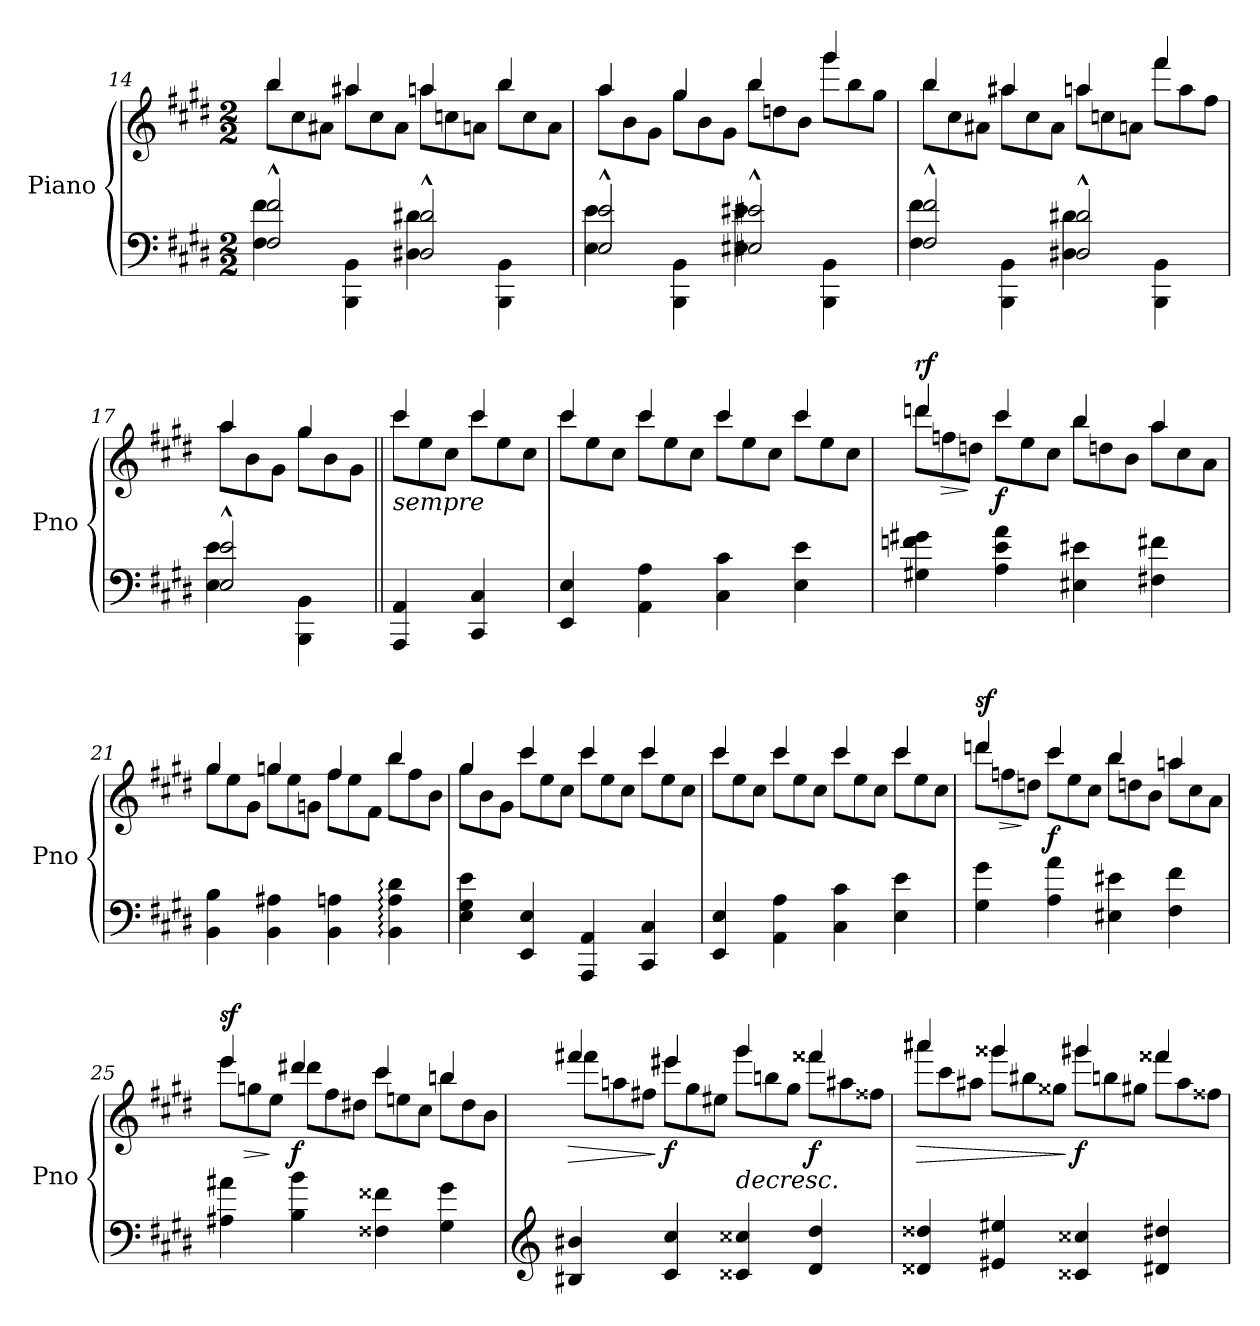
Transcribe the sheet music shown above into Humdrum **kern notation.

**kern	**kern	**dynam
*part1	*part1	*part1
*staff2	*staff1	*staff1/2
*I"Piano	*	*
*I'Pno	*	*
*clefF4	*clefG2	*
*k[f#c#g#d#]	*k[f#c#g#d#]	*
*M2/2	*M2/2	*
=14	=14	=14
*^	*^	*
*	*	*	*Xtuplet	*
2F#/^^ 2f#/^^	4F#\ 4f#\	4bb/	12bb\L	.
.	.	.	12cc#\	.
.	.	.	12a#X\J	.
.	4BBB\ 4BB\	4aa#X/	12aa#\L	.
.	.	.	12cc#\	.
.	.	.	12a#\J	.
2D#/^^ 2d#/^^	4D#X\ 4d#X\	4aan/	12aa\L	.
.	.	.	12ccn\	.
.	.	.	12an\J	.
.	4BBB\ 4BB\	4bb/	12bb\L	.
.	.	.	12cc\	.
.	.	.	12a\J	.
!!LO:LB:g=z	!!
=15	=15	=15	=15	=15
2E/^^ 2e/^^	4E\ 4e\	4aa/	12aa\L	.
.	.	.	12b\	.
.	.	.	12g#\J	.
.	4BBB\ 4BB\	4gg#/	12gg#\L	.
.	.	.	12b\	.
.	.	.	12g#\J	.
2E#X/^^ 2e#X/^^	4E#\ 4e#\	4bb/	12bb\L	.
.	.	.	12ddn\	.
.	.	.	12b\J	.
.	4BBB\ 4BB\	4ggg#/	12ggg#\L	.
.	.	.	12bb\	.
.	.	.	12gg#\J	.
=16	=16	=16	=16	=16
2F#/^^ 2f#/^^	4F#\ 4f#\	4bb/	12bb\L	.
.	.	.	12cc#\	.
.	.	.	12a#X\J	.
.	4BBB\ 4BB\	4aa#X/	12aa#\L	.
.	.	.	12cc#\	.
.	.	.	12a#\J	.
2D#/^^ 2d#/^^	4D#X\ 4d#X\	4aan/	12aa\L	.
.	.	.	12ccn\	.
.	.	.	12an\J	.
.	4BBB\ 4BB\	4fff#/	12fff#\L	.
.	.	.	12aa\	.
.	.	.	12ff#\J	.
=17	=17	=17	=17	=17
2E/^^ 2e/^^	4E\ 4e\	4aa/	12aa\L	.
.	.	.	12b\	.
.	.	.	12g#\J	.
.	4BBB\ 4BB\	4gg#/	12gg#\L	.
.	.	.	12b\	.
.	.	.	12g#\J	.
*v	*v	*	*	*
=18||	=18||	=18||	=18||
!	!LO:TX:b:i:t=sempre	!	!
4AAA/ 4AA/	4ccc#/	12ccc#\L	.
.	.	12ee\	.
.	.	12cc#\J	.
4CC#/ 4C#/	4ccc#/	12ccc#\L	.
.	.	12ee\	.
.	.	12cc#\J	.
!!LO:LB:g=z	!!
=19	=19	=19	=19
4EE/ 4E/	4ccc#/	12ccc#\L	.
.	.	12ee\	.
.	.	12cc#\J	.
4AA\ 4A\	4ccc#/	12ccc#\L	.
.	.	12ee\	.
.	.	12cc#\J	.
4C#\ 4c#\	4ccc#/	12ccc#\L	.
.	.	12ee\	.
.	.	12cc#\J	.
4E\ 4e\	4ccc#/	12ccc#\L	.
.	.	12ee\	.
.	.	12cc#\J	.
=20	=20	=20	=20
!	!	!	!LO:HP:b
!	!	!	!LO:DY:n=1:a
4G#X\ 4fn\ 4g#X\	4dddn/	12ddd\L	> rf
.	.	12ffn\	.
.	.	12ddn\J	]
!	!	!	!LO:DY:n=2:b
4A\ 4e\ 4a\	4ccc#/	12ccc#\L	f
.	.	12ee\	.
.	.	12cc#\J	.
4E#X\ 4e#X\	4bb/	12bb\L	.
.	.	12ddn\	.
.	.	12b\J	.
4F#X\ 4f#X\	4aa/	12aa\L	.
.	.	12cc#\	.
.	.	12a\J	.
=21	=21	=21	=21
4BB\ 4B\	4gg#/	12gg#\L	.
.	.	12ee\	.
.	.	12g#\J	.
4BB\ 4A#X\	4ggn/	12gg\L	.
.	.	12ee\	.
.	.	12gn\J	.
4BB\ 4An\	4ff#/	12ff#\L	.
.	.	12ee\	.
.	.	12f#\J	.
4BB\: 4A\: 4d#\:	4bb/	12bb\L	.
.	.	12ff#\	.
.	.	12b\J	.
!!LO:LB:g=z	!!
=22	=22	=22	=22
4E\ 4G#\ 4e\	4gg#/	12gg#\L	.
.	.	12b\	.
.	.	12g#\J	.
4EE/ 4E/	4ccc#/	12ccc#\L	.
.	.	12ee\	.
.	.	12cc#\J	.
4AAA/ 4AA/	4ccc#/	12ccc#\L	.
.	.	12ee\	.
.	.	12cc#\J	.
4CC#/ 4C#/	4ccc#/	12ccc#\L	.
.	.	12ee\	.
.	.	12cc#\J	.
=23	=23	=23	=23
4EE/ 4E/	4ccc#/	12ccc#\L	.
.	.	12ee\	.
.	.	12cc#\J	.
4AA\ 4A\	4ccc#/	12ccc#\L	.
.	.	12ee\	.
.	.	12cc#\J	.
4C#\ 4c#\	4ccc#/	12ccc#\L	.
.	.	12ee\	.
.	.	12cc#\J	.
4E\ 4e\	4ccc#/	12ccc#\L	.
.	.	12ee\	.
.	.	12cc#\J	.
=24	=24	=24	=24
!	!	!	!LO:HP:b
!	!	!	!LO:DY:n=1:a
4G#\ 4g#\	4dddn/	12ddd\L	> sf
.	.	12ffn\	.
.	.	12ddn\J	]
!	!	!	!LO:DY:n=2:b
4A\ 4a\	4ccc#/	12ccc#\L	f
.	.	12ee\	.
.	.	12cc#\J	.
4E#X\ 4e#X\	4bb/	12bb\L	.
.	.	12ddn\	.
.	.	12b\J	.
4F#\ 4f#\	4aan/	12aa\L	.
.	.	12cc#\	.
.	.	12a\J	.
!!LO:LB:g=z	!!
=25	=25	=25	=25
!	!	!	!LO:HP:b
!	!	!	!LO:DY:n=1:a
4A#X\ 4a#X\	4eee/	12eee\L	> sf
.	.	12ggn\	.
.	.	12ee\J	]
!	!	!	!LO:DY:n=2:b
4B\ 4b\	4ddd#X/	12ddd#\L	f
.	.	12ff#\	.
.	.	12dd#X\J	.
4F##X\ 4f##X\	4ccc#/	12ccc#\L	.
.	.	12een\	.
.	.	12cc#\J	.
4G#\ 4g#\	4bbn/	12bb\L	.
.	.	12dd#\	.
.	.	12b\J	.
=26	=26	=26	=26
*clefG2	*	*	*
!	!	!	!LO:HP:b
4B#X/ 4b#X/	4fff#X/	12fff#\L	>
.	.	12aan\	.
.	.	12ff#X\J	.
!	!	!	!LO:DY:n=1:b
4c#/ 4cc#/	4eee#X/	12eee#\L	] f
.	.	12gg#\	.
.	.	12ee#X\J	.
!	!	!	!LO:HP:b
4c##X/ 4cc##X/	4ggg#/	12ggg#\L	>
.	.	12bbn\	.
.	.	12gg#\J	.
!	!	!	!LO:DY:n=2:b
4d#/ 4dd#/	4fff##X/	12fff##\L	f
.	.	12aa#X\	.
.	.	12ff##X\J	.
*	*v	*v	*
.	.	]
=27	=27	=27
!	!	!LO:HP:b
*	*^	*
4d##X/ 4dd##X/	4aaa#X/	12aaa#\L	>
.	.	12ccc#\	.
.	.	12aa#X\J	.
4e#X/ 4ee#X/	4ggg##X/	12ggg##\L	.
.	.	12bb#X\	.
.	.	12gg##X\J	.
!	!	!	!LO:DY:n=1:b
4c##X/ 4cc##X/	4ggg#X/	12ggg#\L	] f
.	.	12bbn\	.
.	.	12gg#X\J	.
4d#X/ 4dd#X/	4fff##X/	12fff##\L	.
.	.	12aa#\	.
.	.	12ff##X\J	.
*	*v	*v	*
=	=	=
*-	*-	*-
